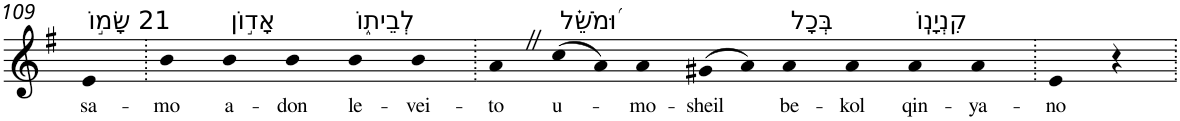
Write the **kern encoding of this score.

**kern	**text
*part1	*part1
*staff1	*staff1
*I"Piano	*
*I'Pno	*
!!LO:PB:g=z
*clefG2	*
*k[f#]	*
*G:	*
=109	=109
!LO:TX:a:t=21 שָׂמ֣וֹ	!
!	!LO:LY:b
4e	sa-
=110.	=110.
!	!LO:LY:b
4b	-mo
!LO:TX:a:t=אָד֣וֹן	!
!	!LO:LY:b
4b	a-
!	!LO:LY:b
4b	-don
!LO:TX:a:t=לְבֵית֑וֹ	!
!	!LO:LY:b
4b	le-
!	!LO:LY:b
4b	-vei-
=111.	=111.
!	!LO:LY:b
4aZ	-to
!LO:TX:a:t=וּ֝מֹשֵׁ֗ל	!
!	!LO:LY:b
(>8cc	u-
8a)	.
!	!LO:LY:b
4a	-mo-
!	!LO:LY:b
(>8g#X	-sheil
8a)	.
!LO:TX:a:t=בְּכָל	!
!	!LO:LY:b
4a	be-
!	!LO:LY:b
4a	-kol
!LO:TX:a:t=קִנְיָנֽוֹ	!
!	!LO:LY:b
4a	qin-
!	!LO:LY:b
4a	-ya-
=112.	=112.
!	!LO:LY:b
4e	-no
4r	.
=.	=.
*-	*-
